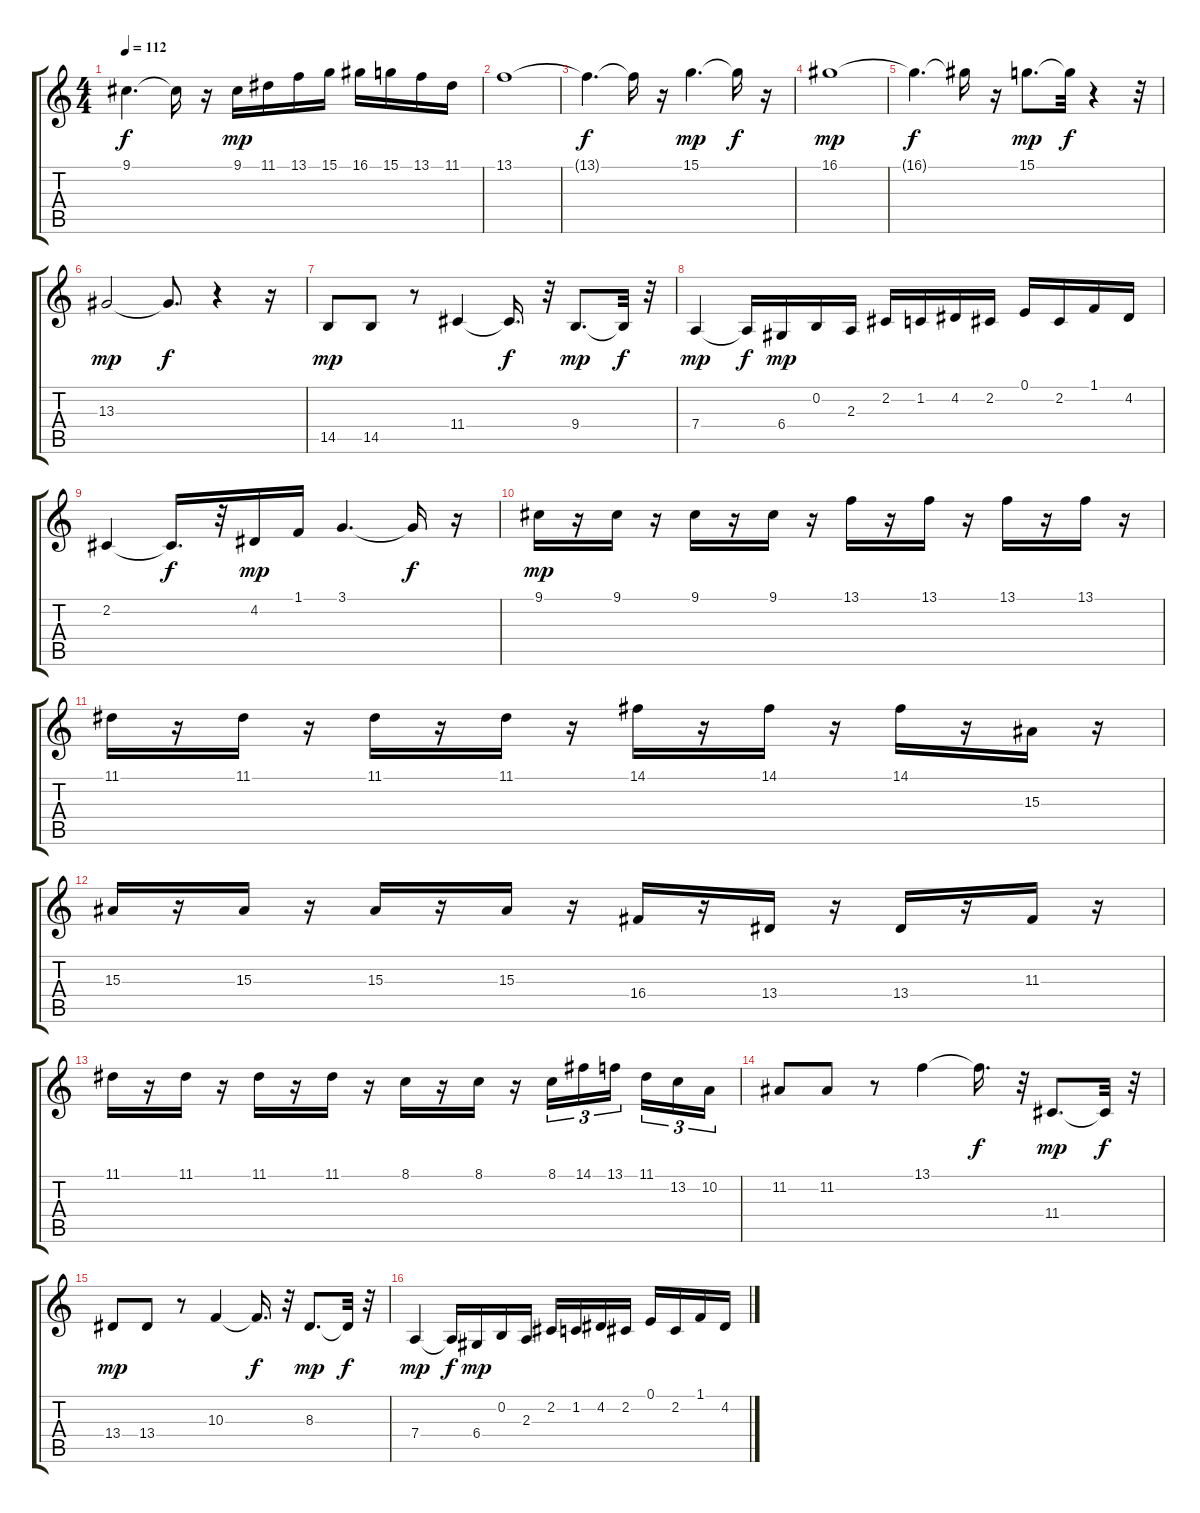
\track "" {instrument stringensemble1}
\staff {score tabs}
\tuning (E4 B3 G3 D3 A2 E2) {hide}
\ts (4 4)
\tempo 112
\clef g2
\ks c
9.1{t}.4{d dy f} 9.1{t}.16 r.16 9.1.16{dy mp} 11.1.16 13.1.16 15.1.16 16.1.16 15.1.16 13.1.16 11.1.16 |
13.1.1 |
13.1{t}.4{d dy f} 13.1{t}.16 r.16 15.1.4{d dy mp} 15.1{t}.16{dy f} r.16 |
16.1.1{dy mp} |
16.1{t}.4{d dy f} 16.1{t}.16 r.16 15.1.8{d dy mp} 15.1{t}.32{dy f} r.4 r.32 |
13.3.2{dy mp instrument stringensemble1} 13.3{t}.8{d dy f} r.4 r.16 |
14.5.8{dy mp} 14.5.8 r.8 11.4.4 11.4{t}.16{d dy f} r.32 9.4.8{d dy mp} 9.4{t}.32{dy f} r.32 |
7.4.4{dy mp} 7.4{t}.16{dy f} 6.4.16{dy mp} 0.2.16 2.3.16 2.2.16 1.2.16 4.2.16 2.2.16 0.1.16 2.2.16 1.1.16 4.2.16 |
2.2.4 2.2{t}.16{d dy f} r.32 4.2.16{dy mp} 1.1.16 3.1.4{d} 3.1{t}.16{dy f} r.16 |
9.1.16{dy mp} r.16 9.1.16 r.16 9.1.16 r.16 9.1.16 r.16 13.1.16 r.16 13.1.16 r.16 13.1.16 r.16 13.1.16 r.16 |
11.1.16 r.16 11.1.16 r.16 11.1.16 r.16 11.1.16 r.16 14.1.16 r.16 14.1.16 r.16 14.1.16 r.16 15.3.16 r.16 |
15.3.16 r.16 15.3.16 r.16 15.3.16 r.16 15.3.16 r.16 16.4.16 r.16 13.4.16 r.16 13.4.16 r.16 11.3.16 r.16 |
11.1.16 r.16 11.1.16 r.16 11.1.16 r.16 11.1.16 r.16 8.1.16 r.16 8.1.16 r.16 8.1.16{tu (3 2)} 14.1.16{tu (3 2)} 13.1.16{tu (3 2) beam splitsecondary} 11.1.16{tu (3 2)} 13.2.16{tu (3 2)} 10.2.16{tu (3 2)} |
11.2.8{instrument viola} 11.2.8 r.8 13.1.4 13.1{t}.16{d dy f} r.32 11.4.8{d dy mp} 11.4{t}.32{dy f} r.32 |
13.4.8{dy mp} 13.4.8 r.8 10.3.4 10.3{t}.16{d dy f} r.32 8.3.8{d dy mp} 8.3{t}.32{dy f} r.32 |
7.4.4{dy mp} 7.4{t}.16{dy f} 6.4.16{dy mp} 0.2.16 2.3.16 2.2.16 1.2.16 4.2.16 2.2.16 0.1.16 2.2.16 1.1.16 4.2.16
